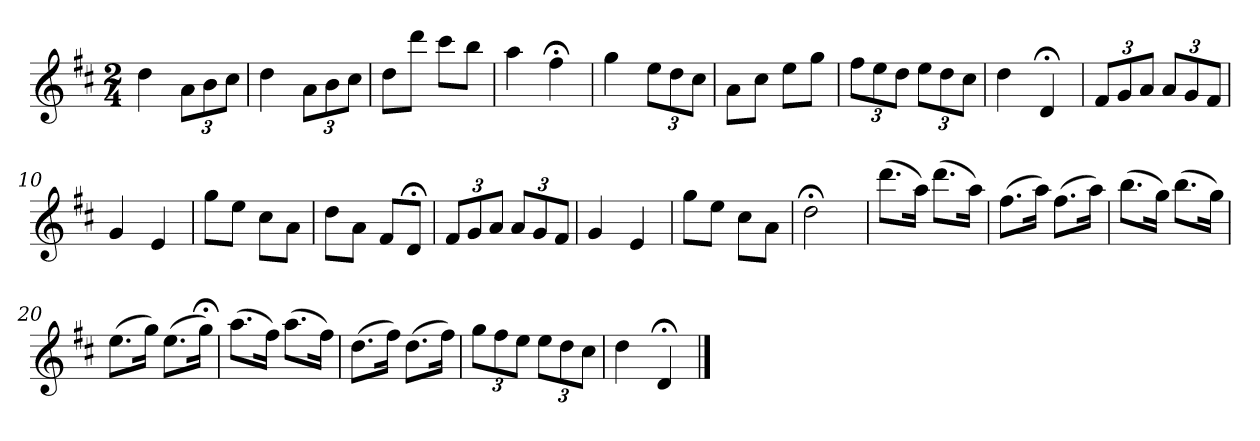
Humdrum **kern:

**kern
*part1
*staff1
*k[f#c#]
*D:
*M2/4
*MM120
=1
4dd
12aL
12b
12cc#J
=2
4dd
12aL
12b
12cc#J
=3
8ddL
8dddJ
8ccc#L
8bbJ
=4
4aa
4ff#;<
=5
4gg
12eeL
12dd
12cc#J
=6
8aL
8cc#J
8eeL
8ggJ
=7
12ff#L
12ee
12ddJ
12eeL
12dd
12cc#J
=8
4dd
4d;<
=9
12f#L
12g
12aJ
12aL
12g
12f#J
=10
4g
4e
=11
8ggL
8eeJ
8cc#L
8aJ
=12
8ddL
8aJ
8f#L
8d;<J
=13
12f#L
12g
12aJ
12aL
12g
12f#J
=14
4g
4e
=15
8ggL
8eeJ
8cc#L
8aJ
=16
2dd;<
=17
(8.dddL
16aaJk)
(8.dddL
16aaJk)
=18
(8.ff#L
16aaJk)
(8.ff#L
16aaJk)
=19
(8.bbL
16ggJk)
(8.bbL
16ggJk)
=20
(8.eeL
16ggJk)
(8.eeL
16gg;<Jk)
=21
(8.aaL
16ff#Jk)
(8.aaL
16ff#Jk)
=22
(8.ddL
16ff#Jk)
(8.ddL
16ff#Jk)
=23
12ggL
12ff#
12eeJ
12eeL
12dd
12cc#J
=24
4dd
4d;<
==
*-
